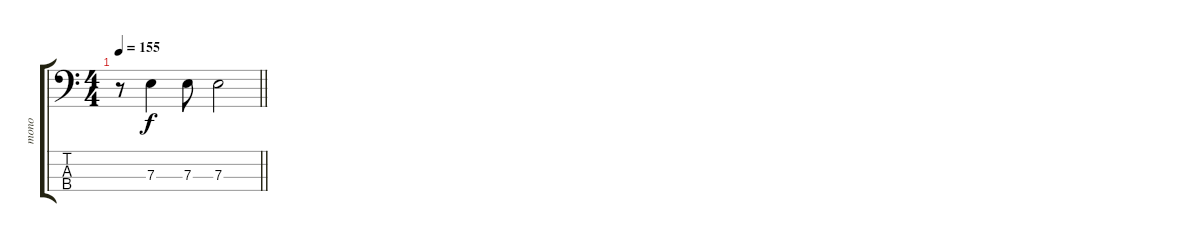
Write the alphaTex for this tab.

\track ("mono" "mono") {instrument electricbasspick}
\staff {score tabs}
\tuning (G2 D2 A1 E1) {hide}
\ts (4 4)
\tempo 155
\clef f4
\barLineRight lightlight
\ks c
r.8{dy f} 7.3.4 7.3.8 7.3.2
